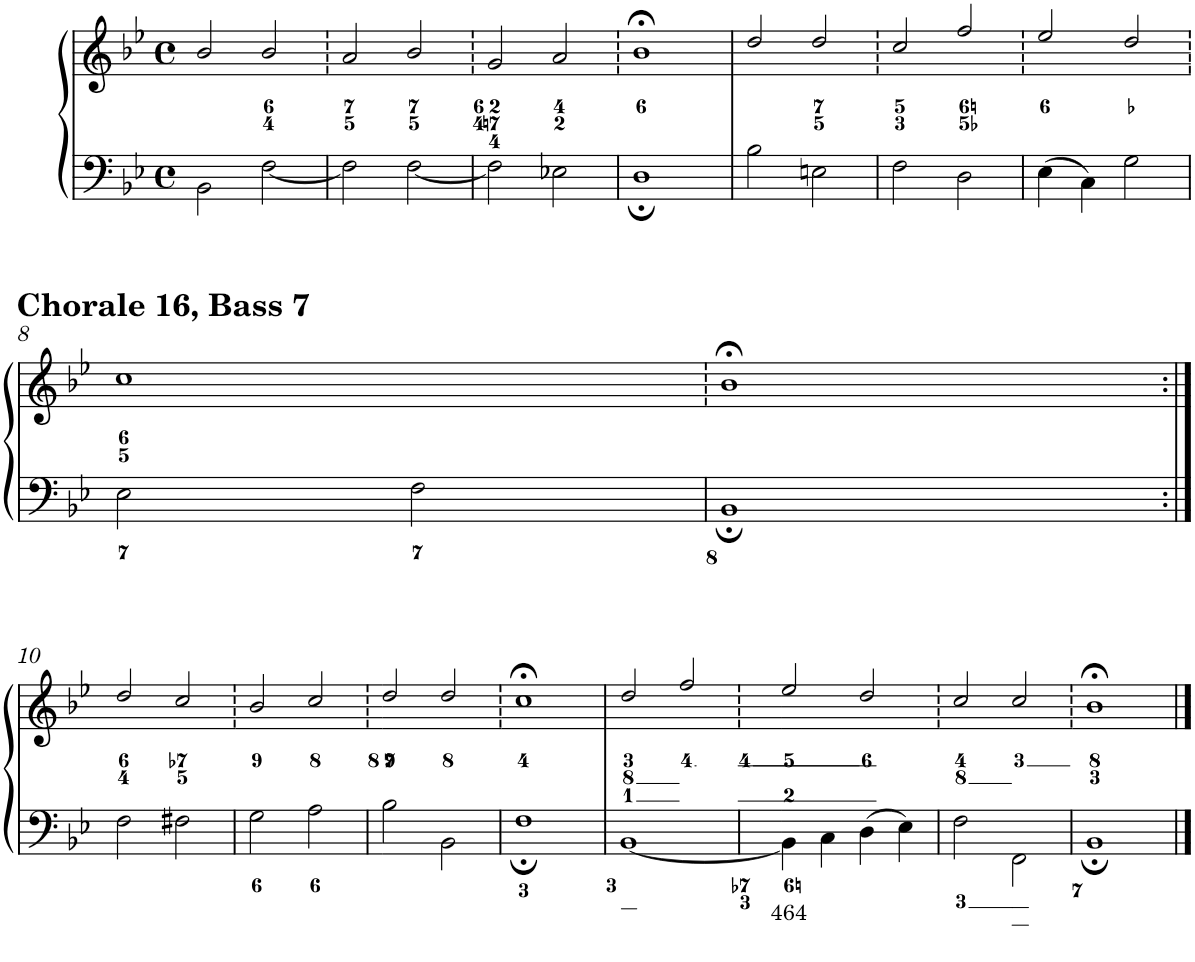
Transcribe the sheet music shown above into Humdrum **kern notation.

**kern	**text	**kern
*part1	*part1	*part1
*staff2	*staff2	*staff1
*I"Piano	*	*
*I'Pno.	*	*
*clefF4	*	*clefG2
*k[b-e-]	*	*k[b-e-]
*B-:	*	*B-:
*M4/4	*	*M4/4
*met(c)	*	*met(c)
=1	=1	=1
2BB-\	.	2b-/
[<2F\	.	2b-/
=2	=2	=2
2F\]	.	2a/
[<2F\	.	2b-/
=3	=3	=3
2F\]	.	2g/
2E-X\	.	2a/
=4	=4	=4
1D;	.	1b-;<
=5	=5	=5
2B-\	.	2dd/
2En\	.	2dd/
=6	=6	=6
2F\	.	2cc/
2D\	.	2ff/
=7	=7	=7
4E-\	.	2ee-/
4C\	.	.
2G\	.	2dd/
!!LO:LB:g=z
=8	=8	=8
2E-\	.	1cc
2F\	.	.
=9	=9	=9
1BB-;	.	1b-;<
!!LO:LB:g=z
=10:|!	=10:|!	=10:|!
2F\	.	2dd/
2F#X\	.	2cc/
=11	=11	=11
2G\	.	2b-/
2A\	.	2cc/
=12	=12	=12
2B-\	.	2dd/
2BB-\	.	2dd/
=13	=13	=13
1F;	.	1cc;<
=14	=14	=14
[<1BB-	.	2dd/
.	.	2ff/
=15	=15	=15
!	!LO:LY:b	!
4BB-\]	464	2ee-/
4C\	.	.
4D\	.	2dd/
4E-\	.	.
=16	=16	=16
2F\	.	2cc/
2FF\	.	2cc/
=17	=17	=17
1BB-;	.	1b-;<
==	==	==
*-	*-	*-
